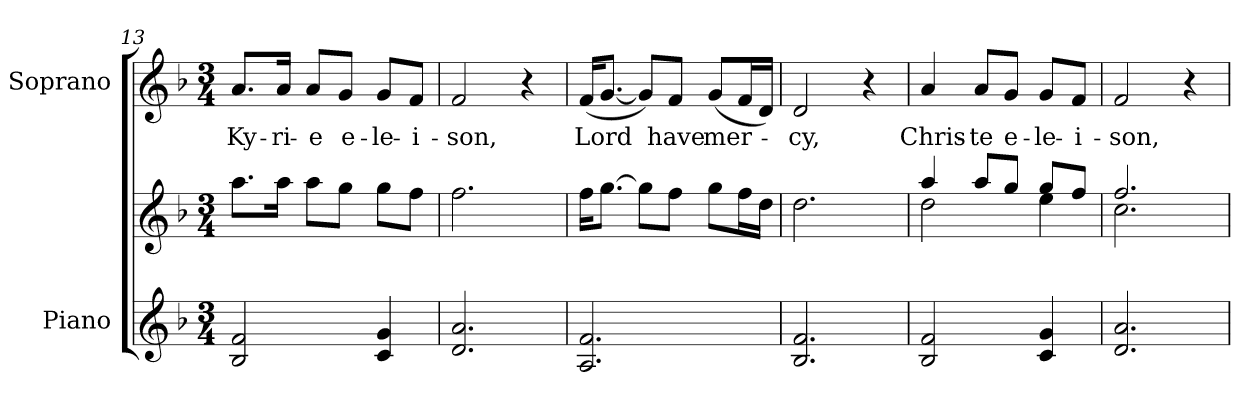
**kern	**kern	**kern	**text
*part2	*part2	*part1	*part1
*staff3	*staff2	*staff1	*staff1
*I"Piano	*	*I"Soprano	*
*I'Pno.	*	*I'S.	*
!!LO:LB:g=z
*clefG2	*clefG2	*clefG2	*
*k[b-]	*k[b-]	*k[b-]	*
*F:	*F:	*F:	*
*M3/4	*M3/4	*M3/4	*
=13	=13	=13	=13
!	!	!	!LO:LY:b:color=#000000
2B-i/ 2fi	8.aai\L	8.ai/L	Ky-
!	!	!	!LO:LY:b:color=#000000
.	16aai\Jk	16ai/Jk	-ri-
!	!	!	!LO:LY:b:color=#000000
.	8aai\L	8ai/L	-e
!	!	!	!LO:LY:b:color=#000000
.	8ggi\J	8gi/J	e-
!	!	!	!LO:LY:b:color=#000000
4ci/ 4gi	8ggi\L	8gi/L	-le-
!	!	!	!LO:LY:b:color=#000000
.	8ffi\J	8fi/J	-i-
=14	=14	=14	=14
!	!	!	!LO:LY:b:color=#000000
2.di/ 2.ai	2.ffi\	2fi/	-son,
.	.	4r	.
=15	=15	=15	=15
!	!	!	!LO:LY:b:color=#000000
2.Ai/ 2.fi	16ffi\KL	(16fi/KL	Lord
.	[>8.ggi\J	[<8.gi/J	.
.	8ggi\L]	8gi/L])	.
!	!	!	!LO:LY:b:color=#000000
.	8ffi\J	8fi/J	have
!	!	!	!LO:LY:b:color=#000000
.	8ggi\L	(8gi/L	mer-
.	16ffi\L	16fi/L	.
.	16ddi\JJ	16di/JJ)	.
=16	=16	=16	=16
!	!	!	!LO:LY:b:color=#000000
2.B-i/ 2.fi	2.ddi\	2di/	-cy,
.	.	4r	.
=17	=17	=17	=17
*	*^	*	*
!	!	!	!	!LO:LY:b:color=#000000
2B-i/ 2fi	4aai/	2ddi\	4ai/	Chris-
!	!	!	!	!LO:LY:b:color=#000000
.	8aai/L	.	8ai/L	-te
!	!	!	!	!LO:LY:b:color=#000000
.	8ggi/J	.	8gi/J	e-
!	!	!	!	!LO:LY:b:color=#000000
4ci/ 4gi	8ggi/L	4eei\	8gi/L	-le-
!	!	!	!	!LO:LY:b:color=#000000
.	8ffi/J	.	8fi/J	-i-
=18	=18	=18	=18	=18
!	!	!	!	!LO:LY:b:color=#000000
2.di/ 2.ai	2.ffi/	2.cci\	2fi/	-son,
.	.	.	4r	.
*	*v	*v	*	*
=	=	=	=
*-	*-	*-	*-
